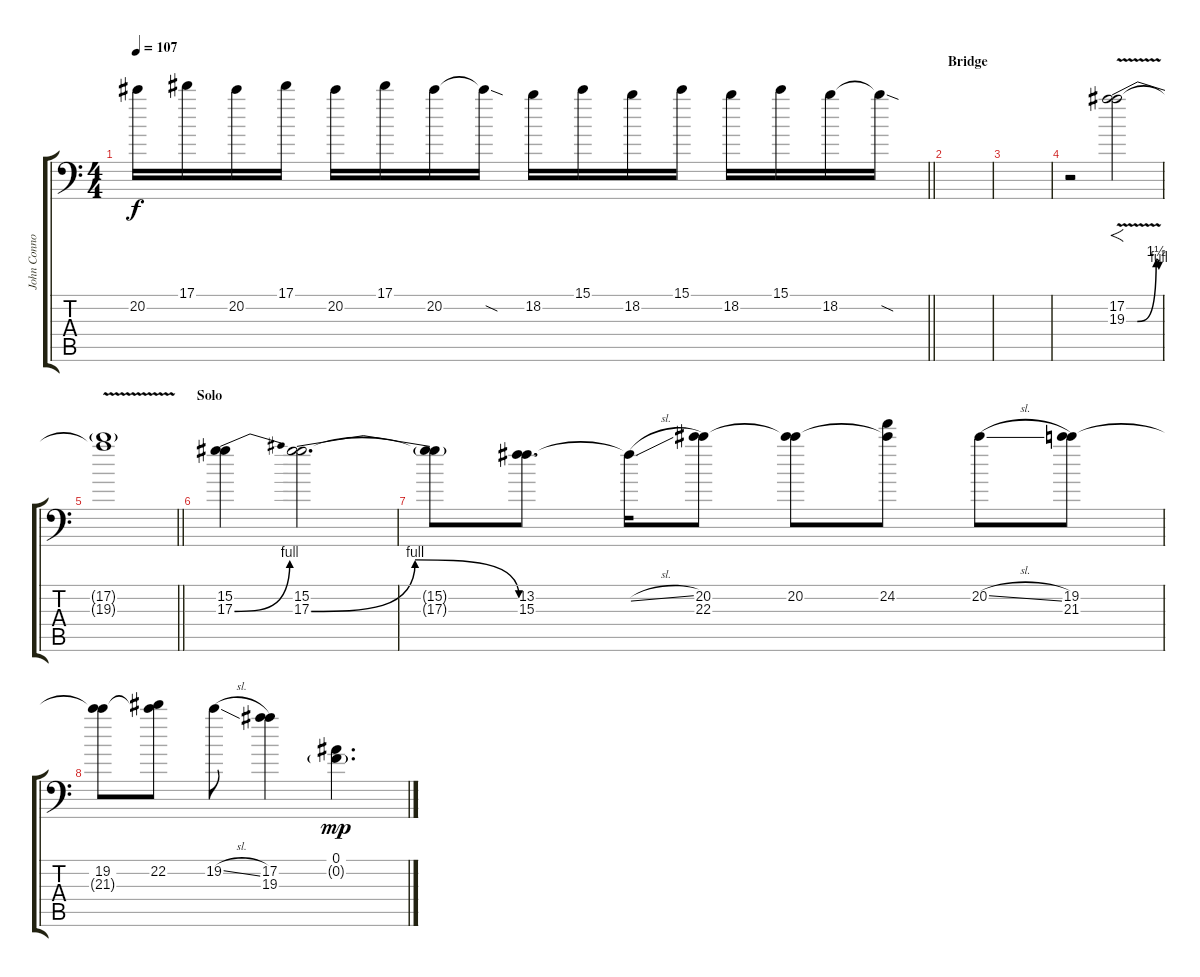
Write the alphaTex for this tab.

\track ("John Connolly" "John Conno") {instrument distortionguitar}
\staff {score tabs}
\tuning (Bb3 F3 Eb3 Bb2 F2 Bb1) {hide}
\ts (4 4)
\tempo 107
\clef f4
\barLineRight lightlight
\ks c
20.2.16{dy f} 17.1.16 20.2.16 17.1.16 20.2.16 17.1.16 20.2.16 20.2{sod t}.16 18.2.16 15.1.16 18.2.16 15.1.16 18.2.16 15.1.16 18.2.16 18.2{sod t}.16 |
\section ("" "Bridge")
|
|
r.2 (17.2 19.3{be (custom 0 0 20 0 55 6 60 4) v}).2{f} |
\barLineRight lightlight
(17.2{t} 19.3{t}).1 |
\section ("" "Solo")
(15.2 17.3{be (bend 0 0 60 4)}).4 (15.2 17.3{be (bendrelease 0 0 15 4 35 4 60 0)}).2{d} |
(15.2{t} 17.3{t}).8 (13.2 15.3).8{d} 13.2{sl t}.16 (20.2 22.3).8 (20.2 22.3{t}).8 (24.2 22.3{t}).8 20.2{sl}.8 (19.2 21.3).8 |
(19.2 21.3{t}).8 (22.2 21.3{t}).8 19.2{sl}.8 (17.2 19.3).4 (0.1 0.2{g}).4{d dy mp}
